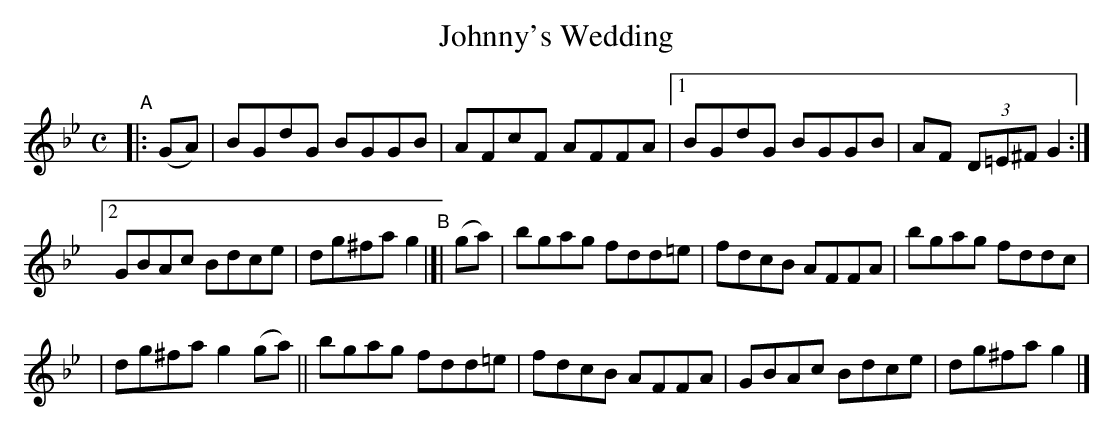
X:1
T: Johnny's Wedding
M: C
L: 1/8
K: Gm
"^A"|: (GA) | BGdG BGGB | AFcF AFFA | [1 BGdG BGGB | AF (3D=E^F G2 :|
[2 GBAc Bdce | dg^fa g2 "^B"|[| (ga) |  bgag fdd=e | fdcB AFFA |  bgag fddc |
| dg^fa g2(ga) || bgag fdd=e | fdcB AFFA |  GBAc Bdce | dg^fa g2 |]
